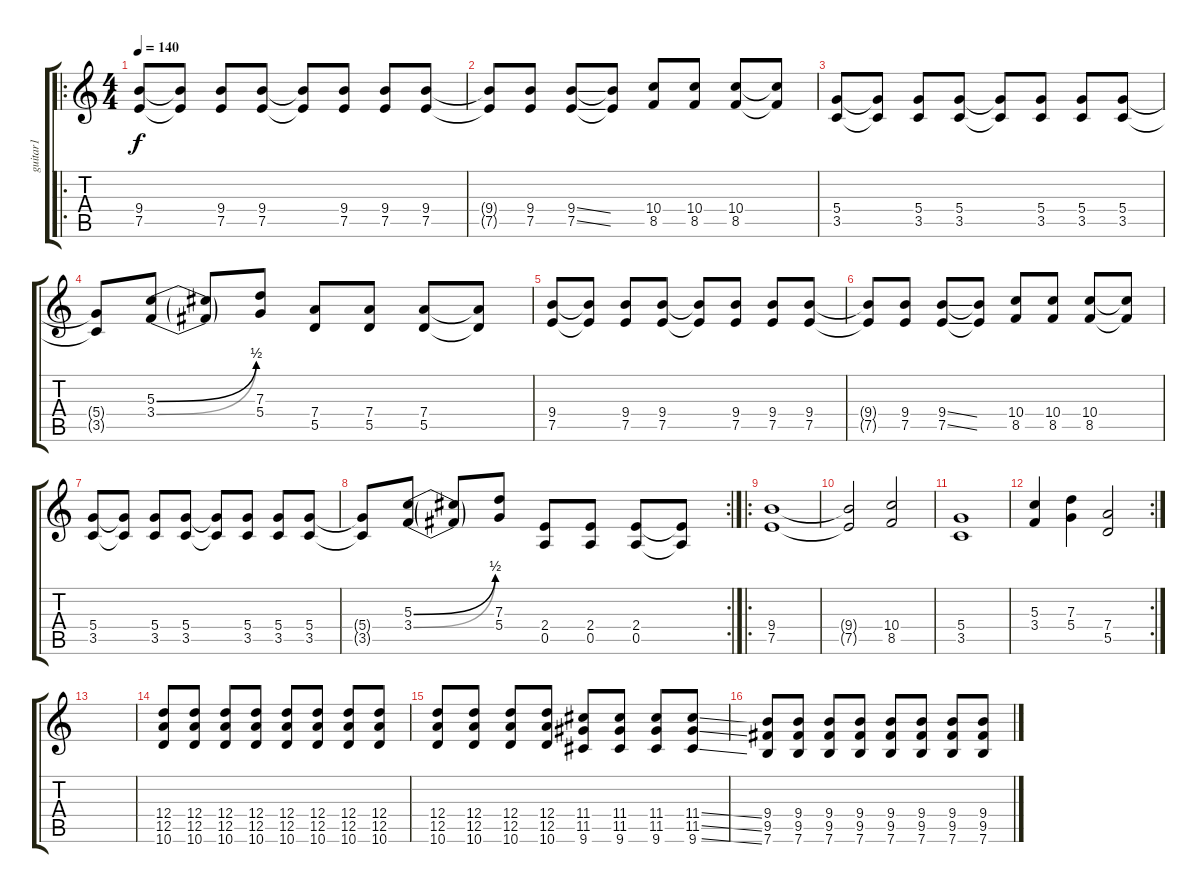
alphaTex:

\track ("guitar1" "guitar1") {instrument acousticguitarnylon}
\staff {score tabs}
\tuning (E4 B3 G3 D3 A2 E2) {hide}
\ro
\ts (4 4)
\tempo 140
\clef g2
\ks c
(9.4 7.5).8{dy f volume 11 instrument distortionguitar} (9.4{t} 7.5{t}).8 (9.4 7.5).8 (9.4 7.5).8 (9.4{t} 7.5{t}).8 (9.4 7.5).8 (9.4 7.5).8 (9.4 7.5).8 |
(9.4{t} 7.5{t}).8 (9.4 7.5).8 (9.4{ss} 7.5{ss}).8 (9.4{t} 7.5{t}).8 (10.4 8.5).8 (10.4 8.5).8 (10.4 8.5).8 (10.4{t} 8.5{t}).8 |
(5.4 3.5).8 (5.4{t} 3.5{t}).8 (5.4 3.5).8 (5.4 3.5).8 (5.4{t} 3.5{t}).8 (5.4 3.5).8 (5.4 3.5).8 (5.4 3.5).8 |
(5.4{t} 3.5{t}).8 (5.3{be (bend 0 0 60 2)} 3.4{be (bend 0 0 60 2)}).8 (5.3{t} 3.4{t}).8 (7.3 5.4).8 (7.4 5.5).8 (7.4 5.5).8 (7.4 5.5).8 (7.4{t} 5.5{t}).8 |
(9.4 7.5).8 (9.4{t} 7.5{t}).8 (9.4 7.5).8 (9.4 7.5).8 (9.4{t} 7.5{t}).8 (9.4 7.5).8 (9.4 7.5).8 (9.4 7.5).8 |
(9.4{t} 7.5{t}).8 (9.4 7.5).8 (9.4{ss} 7.5{ss}).8 (9.4{t} 7.5{t}).8 (10.4 8.5).8 (10.4 8.5).8 (10.4 8.5).8 (10.4{t} 8.5{t}).8 |
(5.4 3.5).8 (5.4{t} 3.5{t}).8 (5.4 3.5).8 (5.4 3.5).8 (5.4{t} 3.5{t}).8 (5.4 3.5).8 (5.4 3.5).8 (5.4 3.5).8 |
\rc 2
(5.4{t} 3.5{t}).8 (5.3{be (bend 0 0 60 2)} 3.4{be (bend 0 0 60 2)}).8 (5.3{t} 3.4{t}).8 (7.3 5.4).8 (2.4 0.5).8 (2.4 0.5).8 (2.4 0.5).8 (2.4{t} 0.5{t}).8 |
\ro
(9.4 7.5).1{instrument distortionguitar} |
(9.4{t} 7.5{t}).2 (10.4 8.5).2 |
(5.4 3.5).1 |
\rc 2
(5.3 3.4).4 (7.3 5.4).4 (7.4 5.5).2 |
|
(12.4 12.5 10.6).8{volume 11 instrument electricguitarmuted} (12.4 12.5 10.6).8 (12.4 12.5 10.6).8 (12.4 12.5 10.6).8 (12.4 12.5 10.6).8 (12.4 12.5 10.6).8 (12.4 12.5 10.6).8 (12.4 12.5 10.6).8 |
(12.4 12.5 10.6).8 (12.4 12.5 10.6).8 (12.4 12.5 10.6).8 (12.4 12.5 10.6).8 (11.4 11.5 9.6).8 (11.4 11.5 9.6).8 (11.4 11.5 9.6).8 (11.4{ss} 11.5{ss} 9.6{ss}).8 |
(9.4 9.5 7.6).8 (9.4 9.5 7.6).8 (9.4 9.5 7.6).8 (9.4 9.5 7.6).8 (9.4 9.5 7.6).8 (9.4 9.5 7.6).8 (9.4 9.5 7.6).8 (9.4 9.5 7.6).8
